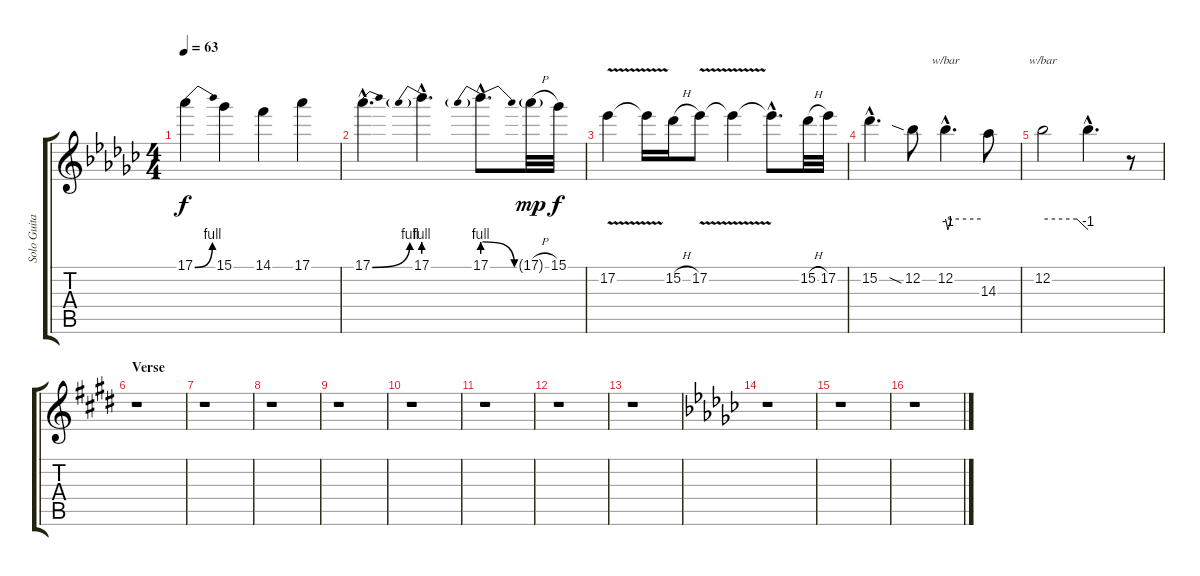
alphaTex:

\track ("Solo Guitar" "Solo Guita") {instrument overdrivenguitar}
\staff {score tabs}
\tuning (Eb4 Bb3 Gb3 Db3 Ab2 Eb2) {hide}
\ts (4 4)
\tempo 63
\clef g2
\ks ebminor
17.1{be (bend 0 0 60 4)}.4{dy f} 15.1.4 14.1.4 17.1.4 |
17.1{be (bend 0 0 60 4) hac}.4{d} 17.1{be (prebend 0 4 60 4) hac}.4{d} 17.1{be (prebendrelease 0 4 60 0) hac}.8{d} 17.1{h g}.32{dy mp} 15.1.32{dy f} |
17.2{v}.4 17.2{t}.16 15.2{h}.16 17.2{v}.8 17.2{t}.4 17.2{hac t}.8{d} 15.2{h}.32 17.2.32 |
15.2{hac}.4{d} 12.2{sia}.8 12.2{hac}.4{d tbe (custom default 0 0 4 -4 10 0 60 0)} 14.3.8 |
12.2.2{tbe (custom default 0 0 45 0 60 -4)} 12.2{hac t}.4{d} r.8 |
\section ("" "Verse")
\ks c#minor
r.1 |
r.1 |
r.1 |
r.1 |
r.1 |
r.1 |
r.1 |
r.1 |
\ks ebminor
r.1 |
r.1 |
r.1
